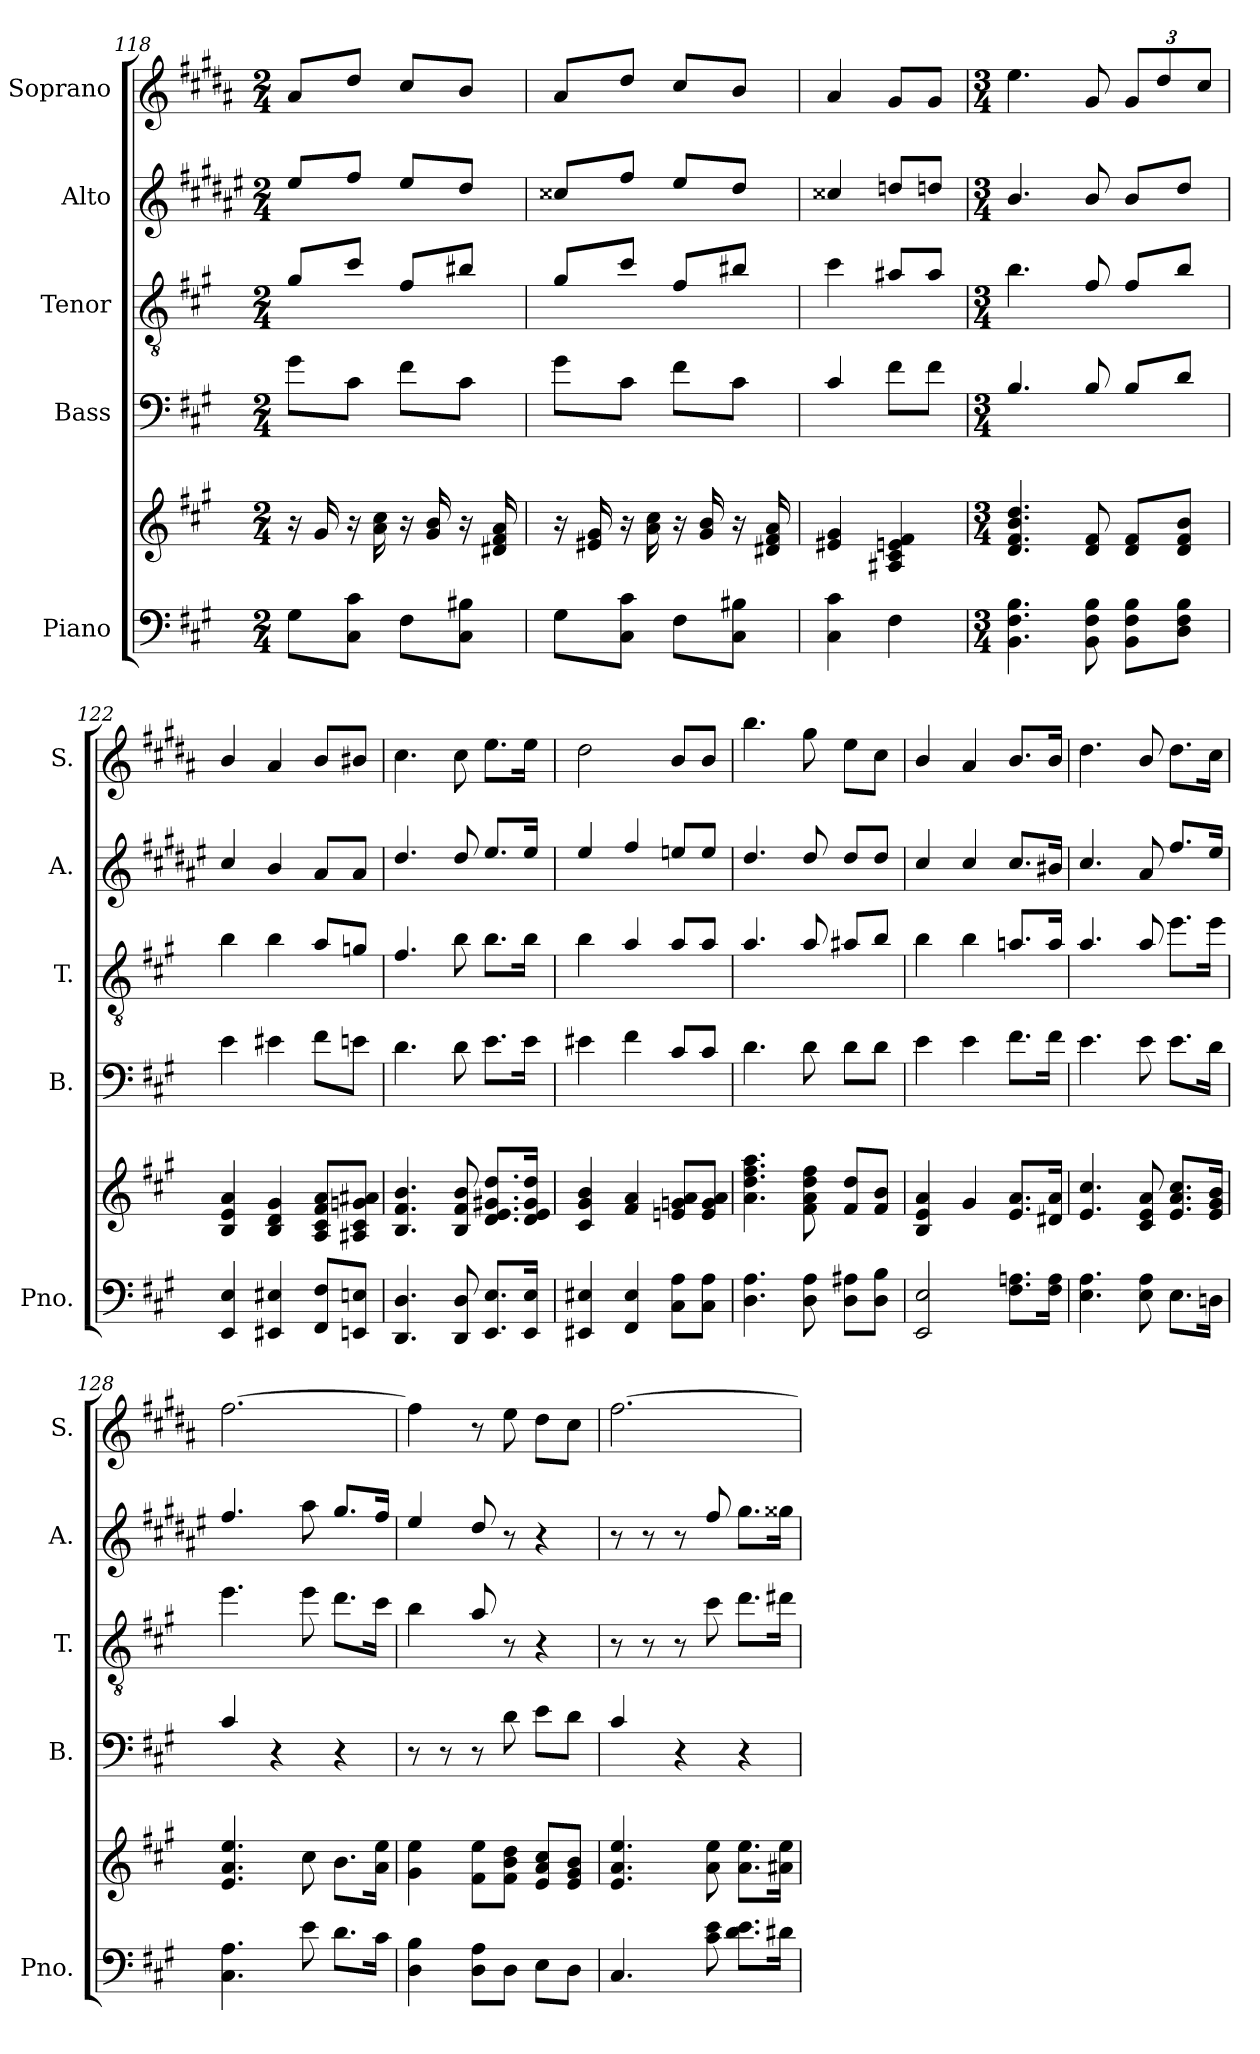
**kern	**kern	**kern	**kern	**kern	**kern
*part5	*part5	*part4	*part3	*part2	*part1
*staff6	*staff5	*staff4	*staff3	*staff2	*staff1
*I"Piano	*	*I"Bass	*I"Tenor	*I"Alto	*I"Soprano
*I'Pno.	*	*I'B.	*I'T.	*I'A.	*I'S.
*clefF4	*clefG2	*clefF4	*clefGv2	*clefG2	*clefG2
*	*	*ITrd12c21	*ITrd8c14	*ITrd5c9	*ITrd1c2
*k[f#c#g#]	*k[f#c#g#]	*k[f#c#g#]	*k[f#c#g#]	*k[f#c#g#]	*k[f#c#g#]
*M2/4	*M2/4	*M2/4	*M2/4	*M2/4	*M2/4
=118	=118	=118	=118	=118	=118
8G#\L	16r	8G#\L	8G#/L	8g#/L	8g#/L
.	16g#/	.	.	.	.
8C#\ 8c#\J	16r	8C#\J	8c#/J	8a/J	8cc#/J
.	16a\ 16cc#\	.	.	.	.
8F#\L	16r	8F#\L	8F#/L	8g#/L	8b/L
.	16g#/ 16b/	.	.	.	.
8C#\ 8B#X\J	16r	8C#\J	8B#X/J	8f#/J	8a/J
.	16d#X/ 16f#/ 16a/	.	.	.	.
!!LO:PB:g=z
=119	=119	=119	=119	=119	=119
8G#\L	16r	8G#\L	8G#/L	8e#X/L	8g#/L
.	16e#X/ 16g#/	.	.	.	.
8C#\ 8c#\J	16r	8C#\J	8c#/J	8a/J	8cc#/J
.	16a\ 16cc#\	.	.	.	.
8F#\L	16r	8F#\L	8F#/L	8g#/L	8b/L
.	16g#/ 16b/	.	.	.	.
8C#\ 8B#X\J	16r	8C#\J	8B#X/J	8f#/J	8a/J
.	16d#X/ 16f#/ 16a/	.	.	.	.
=120	=120	=120	=120	=120	=120
*	*	*	*	*	*MM40
4C#\ 4c#\	4e#X/ 4g#/	4C#/	4c#\	4e#X/	4g#/
*	*	*	*	*	*MM100
4F#\	4A#X/ 4c#/ 4en/ 4f#/	8F#\L	8A#X/L	8fn/L	8f#/L
.	.	8F#\J	8A#/J	8fn/J	8f#/J
=121	=121	=121	=121	=121	=121
*M3/4	*M3/4	*M3/4	*M3/4	*M3/4	*M3/4
4.BB\ 4.F#\ 4.B\	4.d/ 4.f#/ 4.b/ 4.dd/	4.BB/	4.B\	4.d/	4.dd\
8BB\ 8F#\ 8B\	8d/ 8f#/	8BB/	8F#/	8d/	8f#/
*	*	*	*	*	*Xbrackettup
8BB\ 8F#\ 8B\L	8d/ 8f#/L	8BB/L	8F#/L	8d/L	12f#/L
.	.	.	.	.	12cc#/
8D\ 8F#\ 8B\J	8d/ 8f#/ 8b/J	8D/J	8B/J	8f#/J	.
.	.	.	.	.	12b/J
=122	=122	=122	=122	=122	=122
4EE/ 4E/	4B/ 4e/ 4a/	4E\	4B\	4e/	4a/
4EE#X/ 4E#X/	4B/ 4d/ 4g#/	4E#X\	4B\	4d/	4g#/
8FF#/ 8F#/L	8A/ 8c#/ 8f#/ 8a/L	8F#\L	8A/L	8c#/L	8a/L
8EEn/ 8En/J	8A#X/ 8c#/ 8gn/ 8a#X/J	8En\J	8Gn/J	8c#/J	8a#X/J
=123	=123	=123	=123	=123	=123
4.DD/ 4.D/	4.B/ 4.f#/ 4.b/	4.D\	4.F#/	4.f#/	4.b\
8DD/ 8D/	8B/ 8f#/ 8b/	8D\	8B\	8f#/	8b\
8.EE/ 8.E/L	8.d/ 8.e/ 8.g#X/ 8.dd/L	8.E\L	8.B\L	8.g#/L	8.dd\L
16EE/ 16E/Jk	16d/ 16e/ 16g#/ 16dd/Jk	16E\Jk	16B\Jk	16g#/Jk	16dd\Jk
!!LO:LB:g=z
=124	=124	=124	=124	=124	=124
4EE#X/ 4E#X/	4c#/ 4g#/ 4b/	4E#X\	4B\	4g#/	2cc#\
4FF#/ 4E#/	4f#/ 4a/	4F#\	4A/	4a/	.
8C#\ 8A\L	8en/ 8gn/ 8a/L	8C#/L	8A/L	8gn/L	8a/L
8C#\ 8A\J	8e/ 8g/ 8a/J	8C#/J	8A/J	8g/J	8a/J
=125	=125	=125	=125	=125	=125
4.D\ 4.A\	4.a\ 4.dd\ 4.ff#\ 4.aa\	4.D\	4.A/	4.f#/	4.aa\
8D\ 8A\	8f#\ 8a\ 8dd\ 8ff#\	8D\	8A/	8f#/	8ff#\
8D\ 8A#X\L	8f#/ 8dd/L	8D\L	8A#X/L	8f#/L	8dd\L
8D\ 8B\J	8f#/ 8b/J	8D\J	8B/J	8f#/J	8b\J
=126	=126	=126	=126	=126	=126
2EE/ 2E/	4B/ 4e/ 4a/	4E\	4B\	4e/	4a/
.	4g#/	4E\	4B\	4e/	4g#/
8.F#\ 8.An\L	8.e/ 8.a/L	8.F#\L	8.An/L	8.e/L	8.a/L
16F#\ 16A\Jk	16d#X/ 16a/Jk	16F#\Jk	16A/Jk	16d#X/Jk	16a/Jk
=127	=127	=127	=127	=127	=127
4.E\ 4.A\	4.e/ 4.cc#/	4.E\	4.A/	4.e/	4.cc#\
8E\ 8A\	8c#/ 8e/ 8a/	8E\	8A/	8c#/	8a/
8.E\L	8.e/ 8.a/ 8.cc#/L	8.E\L	8.e\L	8.a/L	8.cc#\L
16Dn\Jk	16e/ 16g#/ 16b/Jk	16D\Jk	16e\Jk	16g#/Jk	16b\Jk
=128	=128	=128	=128	=128	=128
4.C#\ 4.A\	4.e/ 4.a/ 4.ee/	4C#/	4.e\	4.a/	[2.ee\
.	.	4r	.	.	.
8e\	8cc#\	.	8e\	8cc#\	.
8.d\L	8.b\L	4r	8.d\L	8.b/L	.
16c#\Jk	16a\ 16ee\Jk	.	16c#\Jk	16a/Jk	.
=129	=129	=129	=129	=129	=129
4D\ 4B\	4g#\ 4ee\	8r	4B\	4g#/	4ee\]
.	.	8r	.	.	.
8D\ 8A\L	8f#\ 8ee\L	8r	8A/	8f#/	8r
8D\J	8f#\ 8b\ 8dd\J	8D\	8r	8r	8dd\
8E\L	8e/ 8a/ 8cc#/L	8E\L	4r	4r	8cc#\L
8D\J	8e/ 8g#/ 8b/J	8D\J	.	.	8b\J
!!LO:PB:g=z
=130	=130	=130	=130	=130	=130
4.C#/	4.e/ 4.a/ 4.ee/	4C#/	8r	8r	[2.ee\
.	.	.	8r	8r	.
.	.	4r	8r	8r	.
8c#\ 8e\	8a\ 8ee\	.	8c#\	8a/	.
8.d\ 8.e\L	8.a\ 8.ee\L	4r	8.d\L	8.b\L	.
16d#X\Jk	16a#X\ 16ee\Jk	.	16d#X\Jk	16b#X\Jk	.
=	=	=	=	=	=
*-	*-	*-	*-	*-	*-
